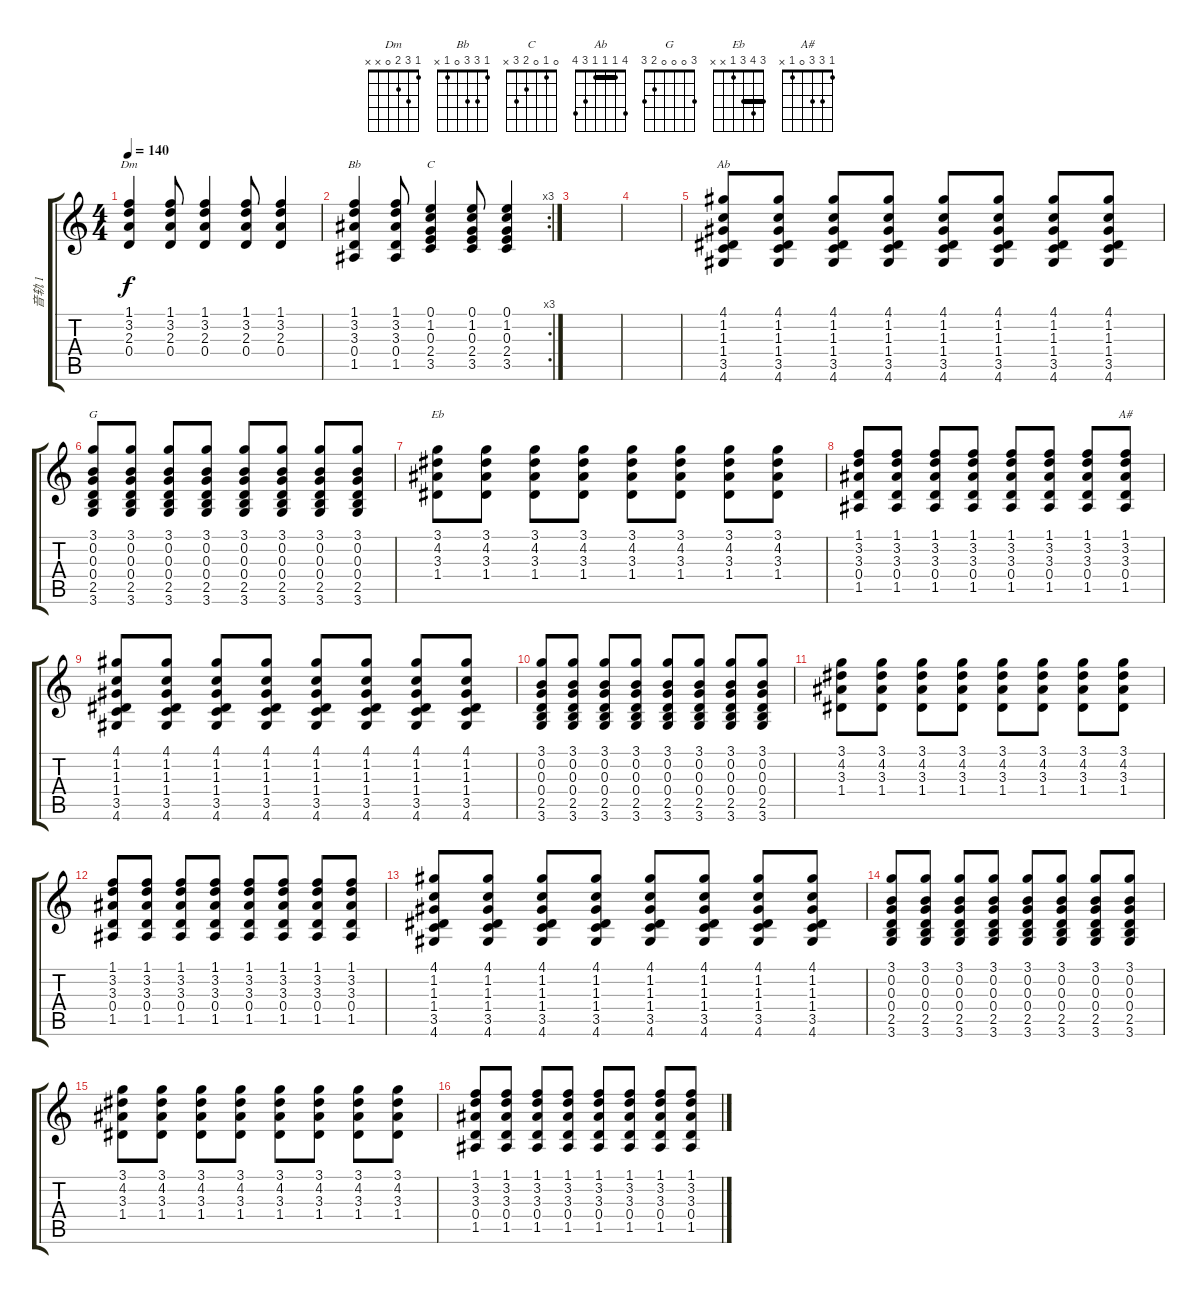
\track ("音轨 1" "音轨 1") {instrument acousticguitarsteel}
\staff {score tabs}
\tuning (E4 B3 G3 D3 A2 E2) {hide}
\chord ("Dm" 1 3 2 0 x x)
\chord ("Bb" 1 3 3 0 1 x)
\chord ("C" 0 1 0 2 3 x)
\chord ("Ab" 4 1 1 1 3 4) {barre 1}
\chord ("G" 3 0 0 0 2 3)
\chord ("Eb" 3 4 3 1 x x) {barre 3}
\chord ("A#" 1 3 3 0 1 x)
\ts (4 4)
\tempo 140
\clef g2
\ks c
(1.1 3.2 2.3 0.4).4{ch "Dm" dy f} (1.1 3.2 2.3 0.4).8 (1.1 3.2 2.3 0.4).4 (1.1 3.2 2.3 0.4).8 (1.1 3.2 2.3 0.4).4 |
\rc 3
(1.1 3.2 3.3 0.4 1.5).4{ch "Bb"} (1.1 3.2 3.3 0.4 1.5).8 (0.1 1.2 0.3 2.4 3.5).4{ch "C"} (0.1 1.2 0.3 2.4 3.5).8 (0.1 1.2 0.3 2.4 3.5).4 |
|
|
(4.1 1.2 1.3 1.4 3.5 4.6).8{ch "Ab"} (4.1 1.2 1.3 1.4 3.5 4.6).8 (4.1 1.2 1.3 1.4 3.5 4.6).8 (4.1 1.2 1.3 1.4 3.5 4.6).8 (4.1 1.2 1.3 1.4 3.5 4.6).8 (4.1 1.2 1.3 1.4 3.5 4.6).8 (4.1 1.2 1.3 1.4 3.5 4.6).8 (4.1 1.2 1.3 1.4 3.5 4.6).8 |
(3.1 0.2 0.3 0.4 2.5 3.6).8{ch "G"} (3.1 0.2 0.3 0.4 2.5 3.6).8 (3.1 0.2 0.3 0.4 2.5 3.6).8 (3.1 0.2 0.3 0.4 2.5 3.6).8 (3.1 0.2 0.3 0.4 2.5 3.6).8 (3.1 0.2 0.3 0.4 2.5 3.6).8 (3.1 0.2 0.3 0.4 2.5 3.6).8 (3.1 0.2 0.3 0.4 2.5 3.6).8 |
(3.1 4.2 3.3 1.4).8{ch "Eb"} (3.1 4.2 3.3 1.4).8 (3.1 4.2 3.3 1.4).8 (3.1 4.2 3.3 1.4).8 (3.1 4.2 3.3 1.4).8 (3.1 4.2 3.3 1.4).8 (3.1 4.2 3.3 1.4).8 (3.1 4.2 3.3 1.4).8 |
(1.1 3.2 3.3 0.4 1.5).8 (1.1 3.2 3.3 0.4 1.5).8 (1.1 3.2 3.3 0.4 1.5).8 (1.1 3.2 3.3 0.4 1.5).8 (1.1 3.2 3.3 0.4 1.5).8 (1.1 3.2 3.3 0.4 1.5).8 (1.1 3.2 3.3 0.4 1.5).8 (1.1 3.2 3.3 0.4 1.5).8{ch "A#"} |
(4.1 1.2 1.3 1.4 3.5 4.6).8 (4.1 1.2 1.3 1.4 3.5 4.6).8 (4.1 1.2 1.3 1.4 3.5 4.6).8 (4.1 1.2 1.3 1.4 3.5 4.6).8 (4.1 1.2 1.3 1.4 3.5 4.6).8 (4.1 1.2 1.3 1.4 3.5 4.6).8 (4.1 1.2 1.3 1.4 3.5 4.6).8 (4.1 1.2 1.3 1.4 3.5 4.6).8 |
(3.1 0.2 0.3 0.4 2.5 3.6).8 (3.1 0.2 0.3 0.4 2.5 3.6).8 (3.1 0.2 0.3 0.4 2.5 3.6).8 (3.1 0.2 0.3 0.4 2.5 3.6).8 (3.1 0.2 0.3 0.4 2.5 3.6).8 (3.1 0.2 0.3 0.4 2.5 3.6).8 (3.1 0.2 0.3 0.4 2.5 3.6).8 (3.1 0.2 0.3 0.4 2.5 3.6).8 |
(3.1 4.2 3.3 1.4).8 (3.1 4.2 3.3 1.4).8 (3.1 4.2 3.3 1.4).8 (3.1 4.2 3.3 1.4).8 (3.1 4.2 3.3 1.4).8 (3.1 4.2 3.3 1.4).8 (3.1 4.2 3.3 1.4).8 (3.1 4.2 3.3 1.4).8 |
(1.1 3.2 3.3 0.4 1.5).8 (1.1 3.2 3.3 0.4 1.5).8 (1.1 3.2 3.3 0.4 1.5).8 (1.1 3.2 3.3 0.4 1.5).8 (1.1 3.2 3.3 0.4 1.5).8 (1.1 3.2 3.3 0.4 1.5).8 (1.1 3.2 3.3 0.4 1.5).8 (1.1 3.2 3.3 0.4 1.5).8 |
(4.1 1.2 1.3 1.4 3.5 4.6).8 (4.1 1.2 1.3 1.4 3.5 4.6).8 (4.1 1.2 1.3 1.4 3.5 4.6).8 (4.1 1.2 1.3 1.4 3.5 4.6).8 (4.1 1.2 1.3 1.4 3.5 4.6).8 (4.1 1.2 1.3 1.4 3.5 4.6).8 (4.1 1.2 1.3 1.4 3.5 4.6).8 (4.1 1.2 1.3 1.4 3.5 4.6).8 |
(3.1 0.2 0.3 0.4 2.5 3.6).8 (3.1 0.2 0.3 0.4 2.5 3.6).8 (3.1 0.2 0.3 0.4 2.5 3.6).8 (3.1 0.2 0.3 0.4 2.5 3.6).8 (3.1 0.2 0.3 0.4 2.5 3.6).8 (3.1 0.2 0.3 0.4 2.5 3.6).8 (3.1 0.2 0.3 0.4 2.5 3.6).8 (3.1 0.2 0.3 0.4 2.5 3.6).8 |
(3.1 4.2 3.3 1.4).8 (3.1 4.2 3.3 1.4).8 (3.1 4.2 3.3 1.4).8 (3.1 4.2 3.3 1.4).8 (3.1 4.2 3.3 1.4).8 (3.1 4.2 3.3 1.4).8 (3.1 4.2 3.3 1.4).8 (3.1 4.2 3.3 1.4).8 |
(1.1 3.2 3.3 0.4 1.5).8 (1.1 3.2 3.3 0.4 1.5).8 (1.1 3.2 3.3 0.4 1.5).8 (1.1 3.2 3.3 0.4 1.5).8 (1.1 3.2 3.3 0.4 1.5).8 (1.1 3.2 3.3 0.4 1.5).8 (1.1 3.2 3.3 0.4 1.5).8 (1.1 3.2 3.3 0.4 1.5).8
